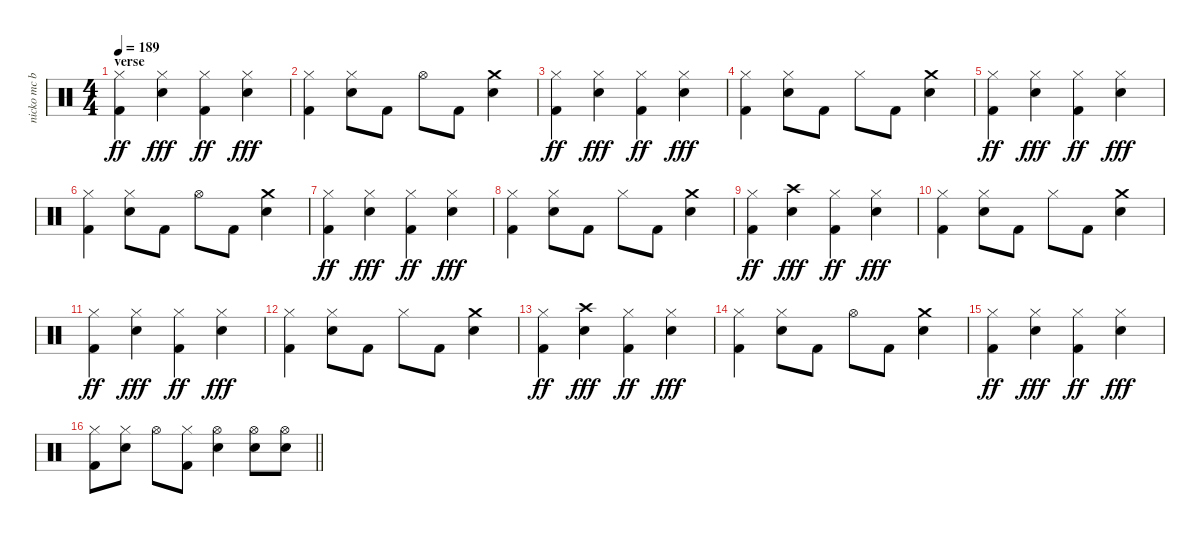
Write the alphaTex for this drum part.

\track ("nicko mc brain" "nicko mc b") {instrument percussion}
\staff {score}
\articulation defaults
\ts (4 4)
\section ("" "verse")
\tempo 189
\clef neutral
\ks c
("Hi-Hat (closed)" "Kick (hit) 2").4{dy ff} ("Hi-Hat (closed)" "Electric Snare (hit)").4{dy fff} ("Hi-Hat (closed)" "Kick (hit) 2").4{dy ff} ("Hi-Hat (closed)" "Electric Snare (hit)").4{dy fff} |
("Hi-Hat (closed)" "Kick (hit) 2").4 ("Hi-Hat (closed)" "Electric Snare (hit)").8 "Kick (hit) 2".8 "Hi-Hat (open)".8 "Kick (hit) 2".8 ("Crash medium (hit)" "Electric Snare (hit)").4 |
("Hi-Hat (closed)" "Kick (hit) 2").4{dy ff} ("Hi-Hat (closed)" "Electric Snare (hit)").4{dy fff} ("Hi-Hat (closed)" "Kick (hit) 2").4{dy ff} ("Hi-Hat (closed)" "Electric Snare (hit)").4{dy fff} |
("Hi-Hat (closed)" "Kick (hit) 2").4 ("Hi-Hat (closed)" "Electric Snare (hit)").8 "Kick (hit) 2".8 "Hi-Hat (closed)".8 "Kick (hit) 2".8 ("Crash medium (hit)" "Electric Snare (hit)").4 |
("Hi-Hat (closed)" "Kick (hit) 2").4{dy ff} ("Hi-Hat (closed)" "Electric Snare (hit)").4{dy fff} ("Hi-Hat (closed)" "Kick (hit) 2").4{dy ff} ("Hi-Hat (closed)" "Electric Snare (hit)").4{dy fff} |
("Hi-Hat (closed)" "Kick (hit) 2").4 ("Hi-Hat (closed)" "Electric Snare (hit)").8 "Kick (hit) 2".8 "Hi-Hat (open)".8 "Kick (hit) 2".8 ("Crash medium (hit)" "Electric Snare (hit)").4 |
("Hi-Hat (closed)" "Kick (hit) 2").4{dy ff} ("Hi-Hat (closed)" "Electric Snare (hit)").4{dy fff} ("Hi-Hat (closed)" "Kick (hit) 2").4{dy ff} ("Hi-Hat (closed)" "Electric Snare (hit)").4{dy fff} |
("Hi-Hat (closed)" "Kick (hit) 2").4 ("Hi-Hat (closed)" "Electric Snare (hit)").8 "Kick (hit) 2".8 "Hi-Hat (closed)".8 "Kick (hit) 2".8 ("Crash medium (hit)" "Electric Snare (hit)").4 |
("Hi-Hat (closed)" "Kick (hit) 2").4{dy ff} ("Crash high (hit)" "Electric Snare (hit)").4{dy fff} ("Hi-Hat (closed)" "Kick (hit) 2").4{dy ff} ("Hi-Hat (closed)" "Electric Snare (hit)").4{dy fff} |
("Hi-Hat (closed)" "Kick (hit) 2").4 ("Hi-Hat (closed)" "Electric Snare (hit)").8 "Kick (hit) 2".8 "Hi-Hat (closed)".8 "Kick (hit) 2".8 ("Crash medium (hit)" "Electric Snare (hit)").4 |
("Hi-Hat (closed)" "Kick (hit) 2").4{dy ff} ("Hi-Hat (closed)" "Electric Snare (hit)").4{dy fff} ("Hi-Hat (closed)" "Kick (hit) 2").4{dy ff} ("Hi-Hat (closed)" "Electric Snare (hit)").4{dy fff} |
("Hi-Hat (closed)" "Kick (hit) 2").4 ("Hi-Hat (closed)" "Electric Snare (hit)").8 "Kick (hit) 2".8 "Hi-Hat (closed)".8 "Kick (hit) 2".8 ("Crash medium (hit)" "Electric Snare (hit)").4 |
("Hi-Hat (closed)" "Kick (hit) 2").4{dy ff} ("Crash high (hit)" "Electric Snare (hit)").4{dy fff} ("Hi-Hat (closed)" "Kick (hit) 2").4{dy ff} ("Hi-Hat (closed)" "Electric Snare (hit)").4{dy fff} |
("Hi-Hat (closed)" "Kick (hit) 2").4 ("Hi-Hat (closed)" "Electric Snare (hit)").8 "Kick (hit) 2".8 "Hi-Hat (open)".8 "Kick (hit) 2".8 ("Crash medium (hit)" "Electric Snare (hit)").4 |
("Hi-Hat (closed)" "Kick (hit) 2").4{dy ff} ("Hi-Hat (closed)" "Electric Snare (hit)").4{dy fff} ("Hi-Hat (closed)" "Kick (hit) 2").4{dy ff} ("Hi-Hat (closed)" "Electric Snare (hit)").4{dy fff} |
\barLineRight lightlight
("Hi-Hat (closed)" "Kick (hit) 2").8 ("Hi-Hat (closed)" "Electric Snare (hit)").8 "Hi-Hat (open)".8 ("Hi-Hat (closed)" "Kick (hit) 2").8 ("Hi-Hat (open)" "Electric Snare (hit)").4 ("Hi-Hat (open)" "Electric Snare (hit)").8 ("Hi-Hat (open)" "Electric Snare (hit)").8
